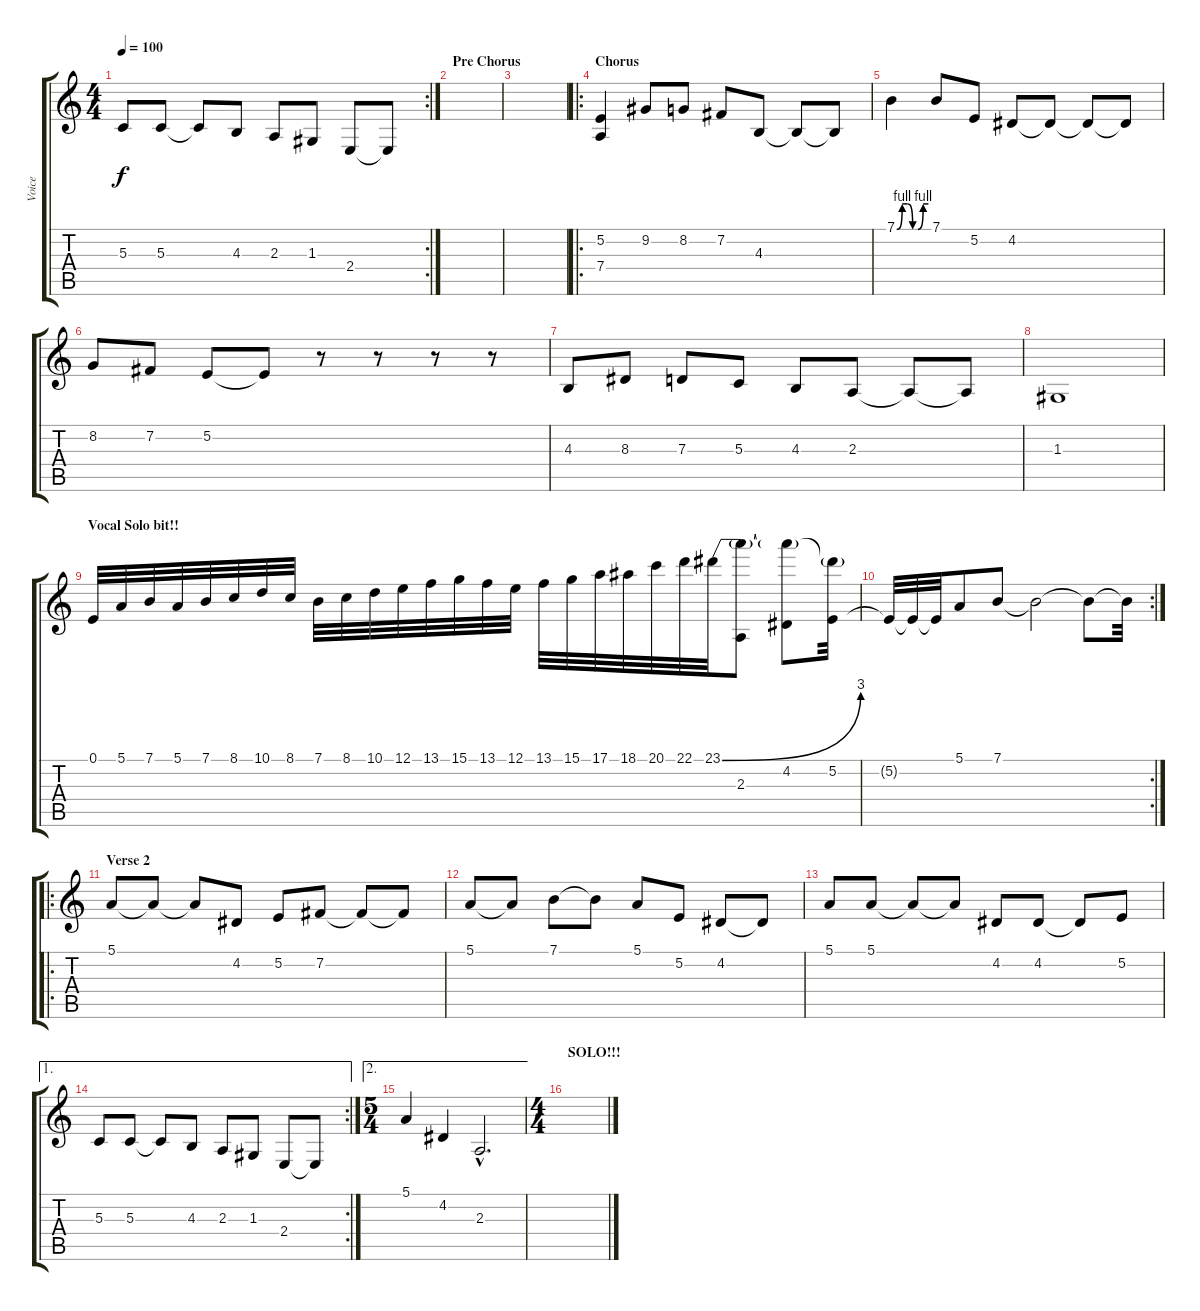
\track ("Voice" "Voice") {instrument oboe}
\staff {score tabs}
\tuning (E4 B3 G3 D3 A2 E2) {hide}
\rc 2
\ts (4 4)
\tempo 100
\clef g2
\ks c
5.3.8{dy f} 5.3.8 5.3{t}.8 4.3.8 2.3.8 1.3.8 2.4.8 2.4{t}.8 |
\section ("" "Pre Chorus")
|
|
\ro
\section ("" "Chorus")
(5.2 7.4).4 9.2.8 8.2.8 7.2.8 4.3.8 4.3{t}.8 4.3{t}.8 |
7.1{be (custom 0 0 10 4 20 4 30 0 40 0 50 4 60 4)}.4 7.1.8 5.2.8 4.2.8 4.2{t}.8 4.2{t}.8 4.2{t}.8 |
8.2.8 7.2.8 5.2.8 5.2{t}.8 r.8 r.8 r.8 r.8 |
4.3.8 8.3.8 7.3.8 5.3.8 4.3.8 2.3.8 2.3{t}.8 2.3{t}.8 |
1.3.1 |
\section ("" "Vocal Solo bit!!")
0.1.32 5.1.32 7.1.32 5.1.32 7.1.32 8.1.32 10.1.32 8.1.32 7.1.32 8.1.32 10.1.32 12.1.32 13.1.32 15.1.32 13.1.32 12.1.32 13.1.32 15.1.32 17.1.32 18.1.32 20.1.32 22.1.32 23.1{be (bend 0 0 60 12)}.32 (23.1{t} 2.3).8 (23.1{t} 4.2).8 (23.1{t} 5.2).32 |
\rc 2
5.2{t}.32 5.2{t}.32 5.2{t}.32 5.1.8 7.1.8 7.1{t}.2 7.1{t}.8 7.1{t}.32 |
\ro
\section ("" "Verse 2")
5.1.8 5.1{t}.8 5.1{t}.8 4.2.8 5.2.8 7.2.8 7.2{t}.8 7.2{t}.8 |
5.1.8 5.1{t}.8 7.1.8 7.1{t}.8 5.1.8 5.2.8 4.2.8 4.2{t}.8 |
5.1.8 5.1.8 5.1{t}.8 5.1{t}.8 4.2.8 4.2.8 4.2{t}.8 5.2.8 |
\ae 1
\rc 2
5.3.8 5.3.8 5.3{t}.8 4.3.8 2.3.8 1.3.8 2.4.8 2.4{t}.8 |
\ae 2
\ts (5 4)
5.1.4 4.2.4 2.3{hac}.2{d} |
\ts (4 4)
\section ("" "SOLO!!!")
